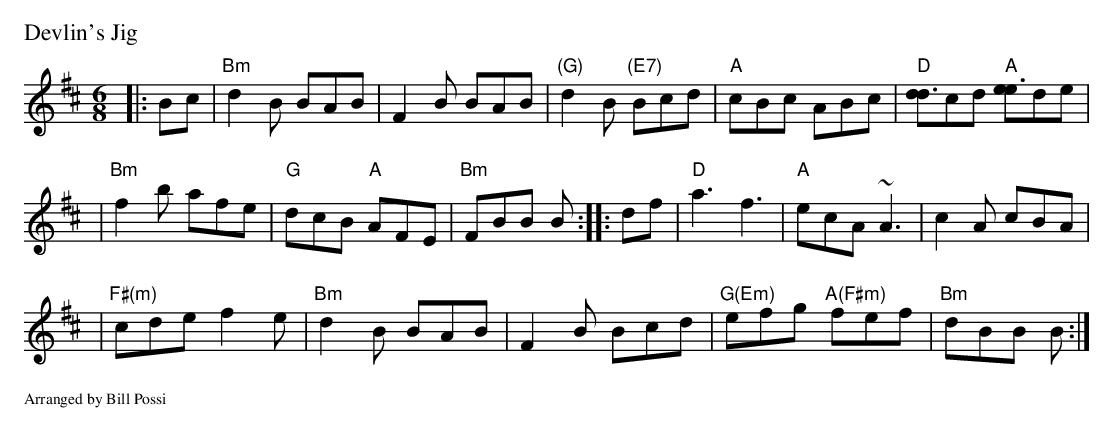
X:1
M: 6/8
P: Devlin's Jig
K: Bm
|: Bc \
| "Bm"d2B BAB | F2B BAB | "(G)"d2B "(E7)"Bcd | "A"cBc ABc | "D"[dd3]cd "A"[ee3]de |
| "Bm"f2b afe | "G"dcB "A"AFE | "Bm"FBB B :: df | "D"a3 f3 | "A"ecA ~A3 | c2A cBA |
| "F#(m)"cde f2e | "Bm"d2B BAB | F2B Bcd | "G(Em)"efg "A(F#m)"fef | "Bm"dBB B :|
